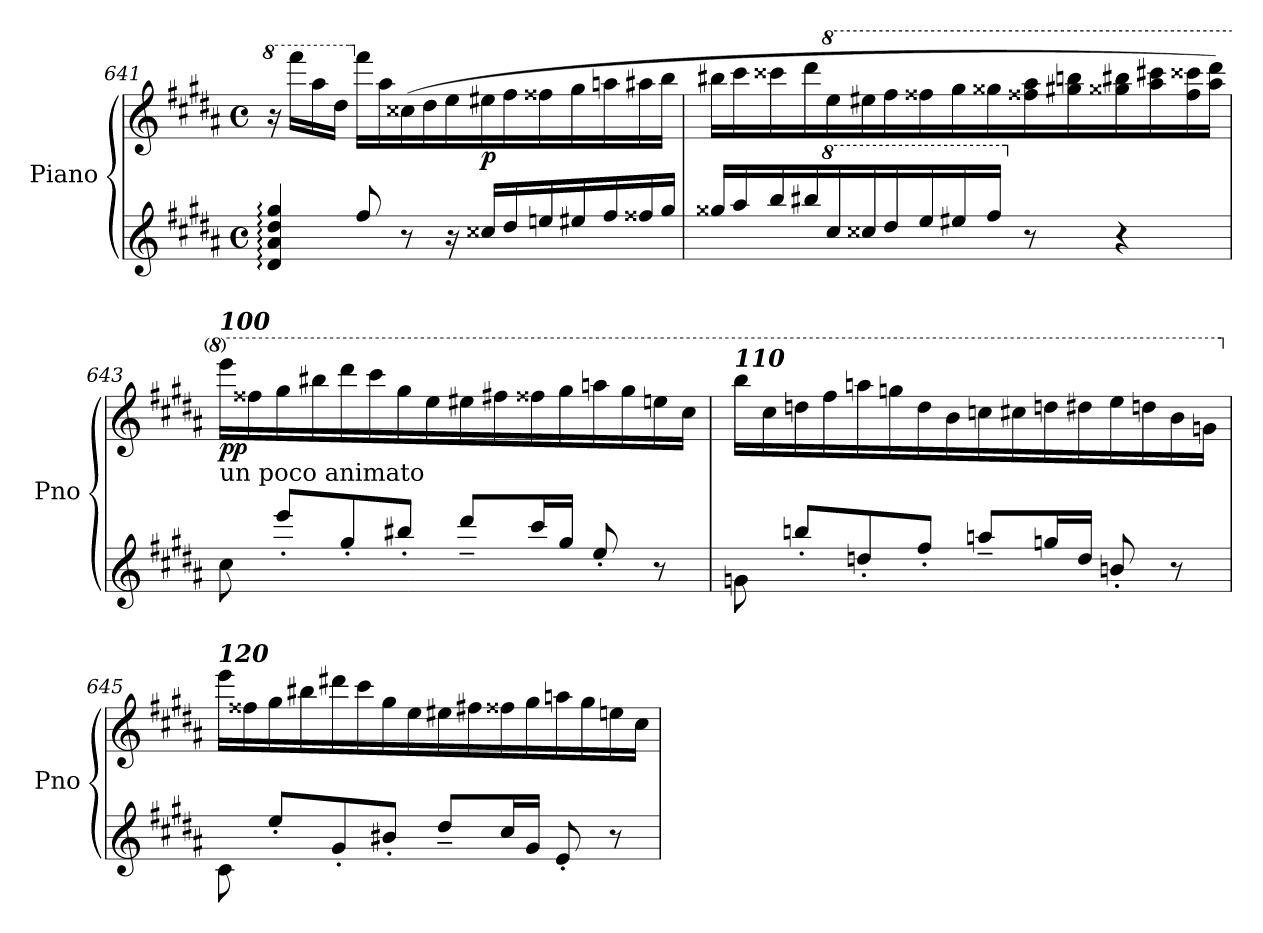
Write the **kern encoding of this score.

**kern	**kern	**dynam
*part1	*part1	*part1
*staff2	*staff1	*staff1/2
*I"Piano	*	*
*I'Pno	*	*
*clefG2	*clefG2	*
*k[f#c#g#d#a#]	*k[f#c#g#d#a#]	*
*M4/4	*M4/4	*
*met(c)	*met(c)	*
*	*8va	*
=641	=641	=641
4d#/: 4a#/: 4dd#/: 4gg#/:	16r	.
.	16ffff#\LL	.
.	16aaa#\	.
.	16ddd#\JJ	.
*	*X8va	*
8ff#/	16fff#\LL	.
.	16aa#\	.
8r	(16cc##X\	.
.	16dd#\	.
16r	16ee\	.
!	!	!LO:DY:b
16cc##X/LL	16ee#X\	p
16dd#/	16ff#\	.
16een/	16ff##X\	.
16ee#X/	16gg#\	.
16ff#/	16aan\	.
16ff##X/	16aa#X\	.
16gg#/JJ	16bb\JJ	.
!!LO:LB:g=z
=642	=642	=642
16gg##X/LL	16bb#X\LL	.
16aa#/	16ccc#\	.
16bb/	16ccc##X\	.
16bb#X/	16ddd#\	.
*8va	*	*
*	*8va	*
16ccc#/	16eee\	.
16ccc##X/	16eee#X\	.
16ddd#/	16fff#\	.
16eee/	16fff##X\	.
16eee#X/	16ggg#\	.
16fff#/JJ	16ggg##X\	.
*X8va	*	*
8r	16fff##X\ 16aaa#\	.
.	16ggg#X\ 16bbbn\	.
4r	16ggg##X\ 16bbb#X\	.
.	16aaa#\ 16cccc#X\	.
.	16fff##\ 16cccc##X\	.
.	16aaa#\ 16dddd#\JJ)	.
=643	=643	=643
!	!LO:TX:b:t=un poco animato	!
!	!LO:TX:a:Bi:t=100	!
!	!	!LO:DY:b
8cc#\	16eeee\LL	pp
.	16fff##X\	.
8eee'/L	16ggg#\	.
.	16bbb#X\	.
8gg#'/	16dddd#\	.
.	16cccc#\	.
8bb#X'/J	16ggg#\	.
.	16eee\	.
8ddd#~/L	16eee#X\	.
.	16fff#X\	.
16ccc#/L	16fff##X\	.
16gg#/JJ	16ggg#\	.
8ee'/	16aaan\	.
.	16ggg#\	.
8r	16eeen\	.
.	16ccc#\JJ	.
!!LO:PB:g=z
=644	=644	=644
!	!LO:TX:a:Bi:t=110	!
8gn\	16bbb\LL	.
.	16ccc#\	.
8bbn'/L	16dddn\	.
.	16fff#\	.
8ddn'/	16aaan\	.
.	16gggn\	.
8ff#'/J	16ddd\	.
.	16bb\	.
8aan~/L	16cccn\	.
.	16ccc#X\	.
16ggn/L	16dddn\	.
16dd/JJ	16ddd#X\	.
8bn'/	16eee\	.
.	16dddn\	.
8r	16bb\	.
.	16ggn\JJ	.
=645	=645	=645
*	*X8va	*
!	!LO:TX:a:Bi:t=120	!
8c#\	16eee\LL	.
.	16ff##X\	.
8ee'/L	16gg#\	.
.	16bb#X\	.
8g#'/	16ddd#X\	.
.	16ccc#\	.
8b#X'/J	16gg#\	.
.	16ee\	.
8dd#~/L	16ee#X\	.
.	16ff#X\	.
16cc#/L	16ff##X\	.
16g#/JJ	16gg#\	.
8e'/	16aan\	.
.	16gg#\	.
8r	16een\	.
.	16cc#\JJ	.
=	=	=
*-	*-	*-
